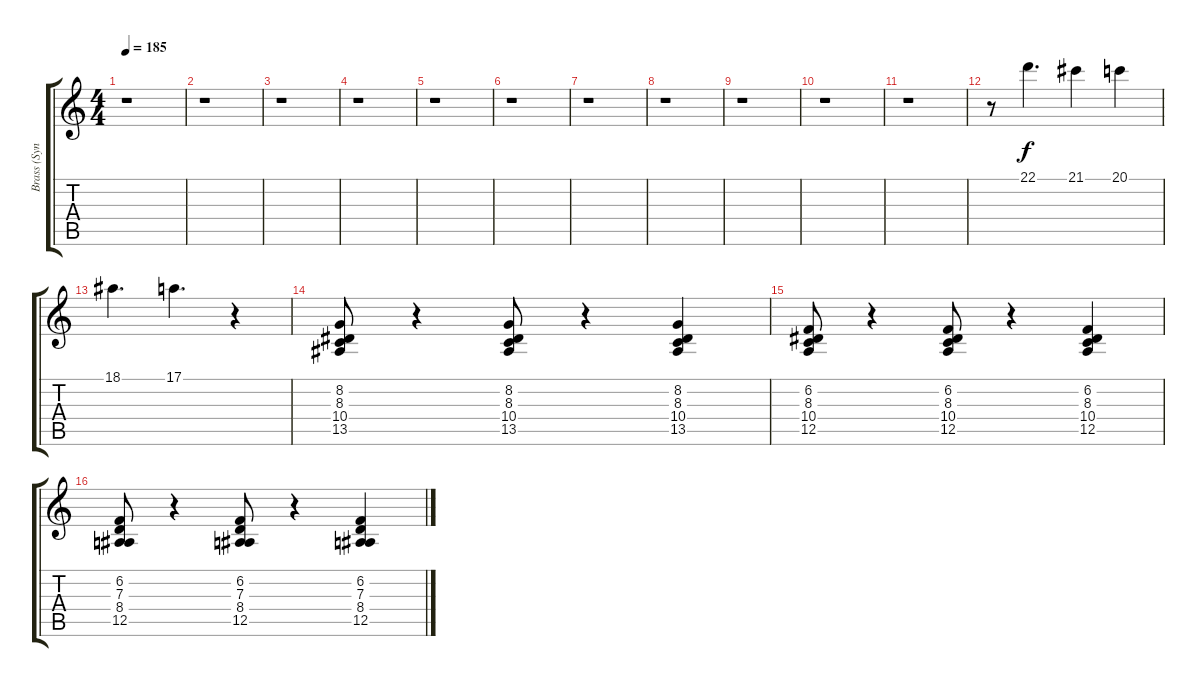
\track ("Brass (Synth III)" "Brass (Syn") {instrument synthbrass2}
\staff {score tabs}
\tuning (E4 B3 G3 D3 A2 E2) {hide}
\ts (4 4)
\tempo 185
\clef g2
\ks c
r.1{dy f} |
r.1 |
r.1 |
r.1 |
r.1 |
r.1 |
r.1 |
r.1 |
r.1 |
r.1 |
r.1 |
r.8 22.1.4{d} 21.1.4 20.1.4 |
18.1.4{d} 17.1.4{d} r.4 |
(8.2 8.3 10.4 13.5).8 r.4 (8.2 8.3 10.4 13.5).8 r.4 (8.2 8.3 10.4 13.5).4 |
(6.2 8.3 10.4 12.5).8 r.4 (6.2 8.3 10.4 12.5).8 r.4 (6.2 8.3 10.4 12.5).4 |
(6.2 7.3 8.4 12.5).8 r.4 (6.2 7.3 8.4 12.5).8 r.4 (6.2 7.3 8.4 12.5).4
